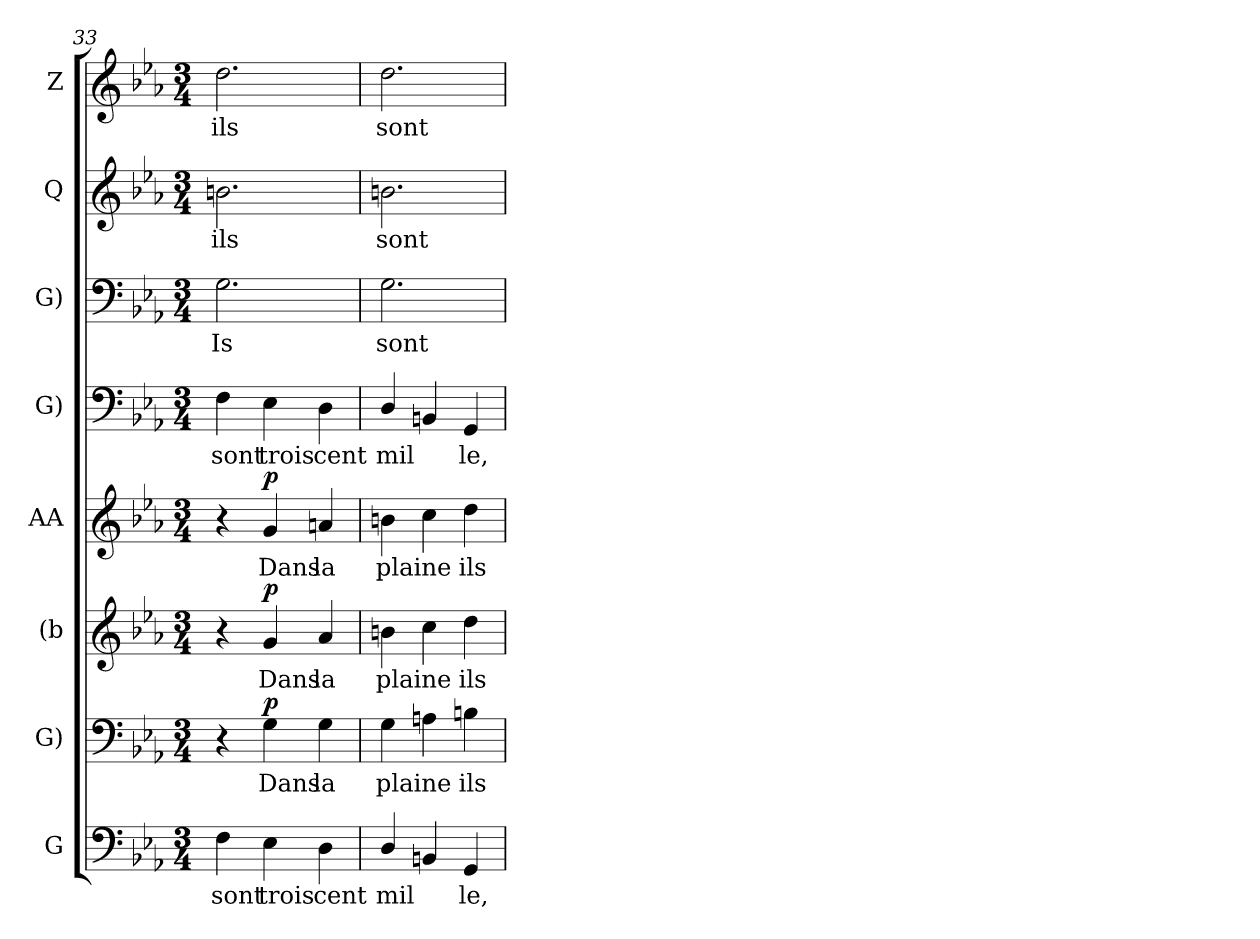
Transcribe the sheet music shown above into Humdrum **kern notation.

**kern	**text	**kern	**text	**dynam	**kern	**text	**dynam	**kern	**text	**dynam	**kern	**text	**kern	**text	**kern	**text	**kern	**text
*part8	*part8	*part7	*part7	*part7	*part6	*part6	*part6	*part5	*part5	*part5	*part4	*part4	*part3	*part3	*part2	*part2	*part1	*part1
*staff8	*staff8	*staff7	*staff7	*staff7	*staff6	*staff6	*staff6	*staff5	*staff5	*staff5	*staff4	*staff4	*staff3	*staff3	*staff2	*staff2	*staff1	*staff1
*I"G	*	*I"G)	*	*	*I"(b	*	*	*I"AA	*	*	*I"G)	*	*I"G)	*	*I"Q	*	*I"Z	*
*clefF4	*	*clefF4	*	*	*clefG2	*	*	*clefG2	*	*	*clefF4	*	*clefF4	*	*clefG2	*	*clefG2	*
*k[b-e-a-]	*	*k[b-e-a-]	*	*	*k[b-e-a-]	*	*	*k[b-e-a-]	*	*	*k[b-e-a-]	*	*k[b-e-a-]	*	*k[b-e-a-]	*	*k[b-e-a-]	*
*M3/4	*	*M3/4	*	*	*M3/4	*	*	*M3/4	*	*	*M3/4	*	*M3/4	*	*M3/4	*	*M3/4	*
=33	=33	=33	=33	=33	=33	=33	=33	=33	=33	=33	=33	=33	=33	=33	=33	=33	=33	=33
4Fi\	sont	4r	.	.	4r	.	.	4r	.	.	4Fi\	sont	2.Gi\	Is	2.bni\	ils	2.ddi\	ils
!	!	!	!	!LO:DY:a	!	!	!LO:DY:a	!	!	!LO:DY:a	!	!	!	!	!	!	!	!
4E-i\	trois	4Gi\	Dans	p	4gi/	Dans	p	4gi/	Dans	p	4E-i\	trois	.	.	.	.	.	.
4Di\	cent	4Gi\	la	.	4a-i/	la	.	4ani/	la	.	4Di\	cent	.	.	.	.	.	.
=34	=34	=34	=34	=34	=34	=34	=34	=34	=34	=34	=34	=34	=34	=34	=34	=34	=34	=34
4Di/	mil	4Gi\	plaine	.	4bni\	plaine	.	4bni\	plaine	.	4Di/	mil	2.Gi\	sont	2.bni\	sont	2.ddi\	sont
4BBni/	--	4Ani\	.	.	4cci\	.	.	4cci\	.	.	4BBni/	--	.	.	.	.	.	.
4GGi/	le,	4Bni\	ils	.	4ddi\	ils	.	4ddi\	ils	.	4GGi/	le,	.	.	.	.	.	.
=	=	=	=	=	=	=	=	=	=	=	=	=	=	=	=	=	=	=
*-	*-	*-	*-	*-	*-	*-	*-	*-	*-	*-	*-	*-	*-	*-	*-	*-	*-	*-
